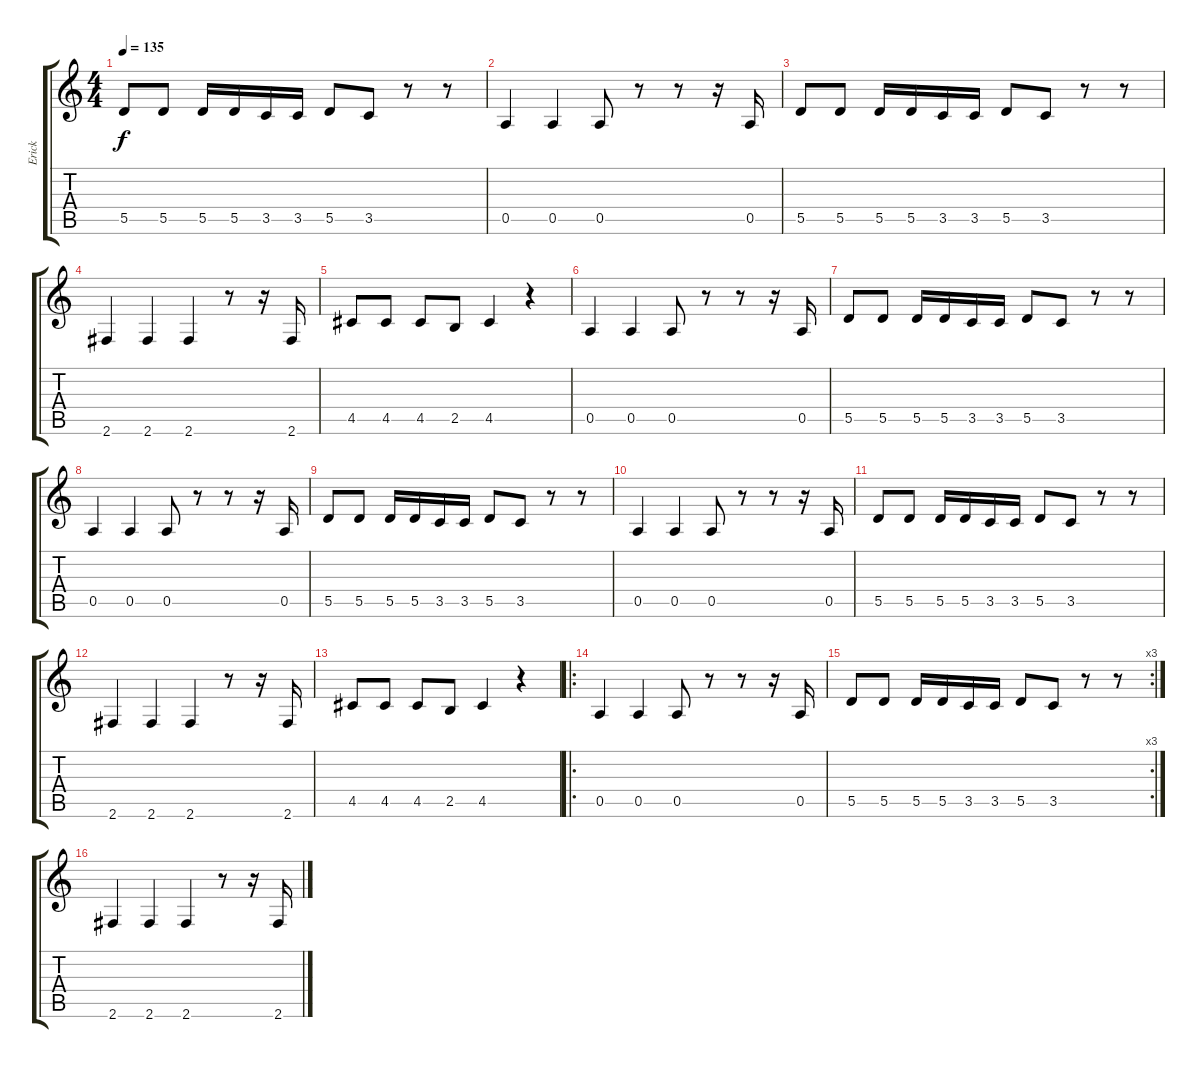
\track ("Erick" "Erick") {instrument electricbasspick}
\staff {score tabs}
\tuning (E4 B3 G3 D3 A2 E2) {hide}
\ts (4 4)
\tempo 135
\clef g2
\ks c
5.5.8{dy f} 5.5.8 5.5.16 5.5.16 3.5.16 3.5.16 5.5.8 3.5.8 r.8 r.8 |
0.5.4 0.5.4 0.5.8 r.8 r.8 r.16 0.5.16 |
5.5.8 5.5.8 5.5.16 5.5.16 3.5.16 3.5.16 5.5.8 3.5.8 r.8 r.8 |
2.6.4 2.6.4 2.6.4 r.8 r.16 2.6.16 |
4.5.8 4.5.8 4.5.8 2.5.8 4.5.4 r.4 |
0.5.4 0.5.4 0.5.8 r.8 r.8 r.16 0.5.16 |
5.5.8 5.5.8 5.5.16 5.5.16 3.5.16 3.5.16 5.5.8 3.5.8 r.8 r.8 |
0.5.4 0.5.4 0.5.8 r.8 r.8 r.16 0.5.16 |
5.5.8 5.5.8 5.5.16 5.5.16 3.5.16 3.5.16 5.5.8 3.5.8 r.8 r.8 |
0.5.4 0.5.4 0.5.8 r.8 r.8 r.16 0.5.16 |
5.5.8 5.5.8 5.5.16 5.5.16 3.5.16 3.5.16 5.5.8 3.5.8 r.8 r.8 |
2.6.4 2.6.4 2.6.4 r.8 r.16 2.6.16 |
4.5.8 4.5.8 4.5.8 2.5.8 4.5.4 r.4 |
\ro
0.5.4 0.5.4 0.5.8 r.8 r.8 r.16 0.5.16 |
\rc 3
5.5.8 5.5.8 5.5.16 5.5.16 3.5.16 3.5.16 5.5.8 3.5.8 r.8 r.8 |
2.6.4 2.6.4 2.6.4 r.8 r.16 2.6.16
